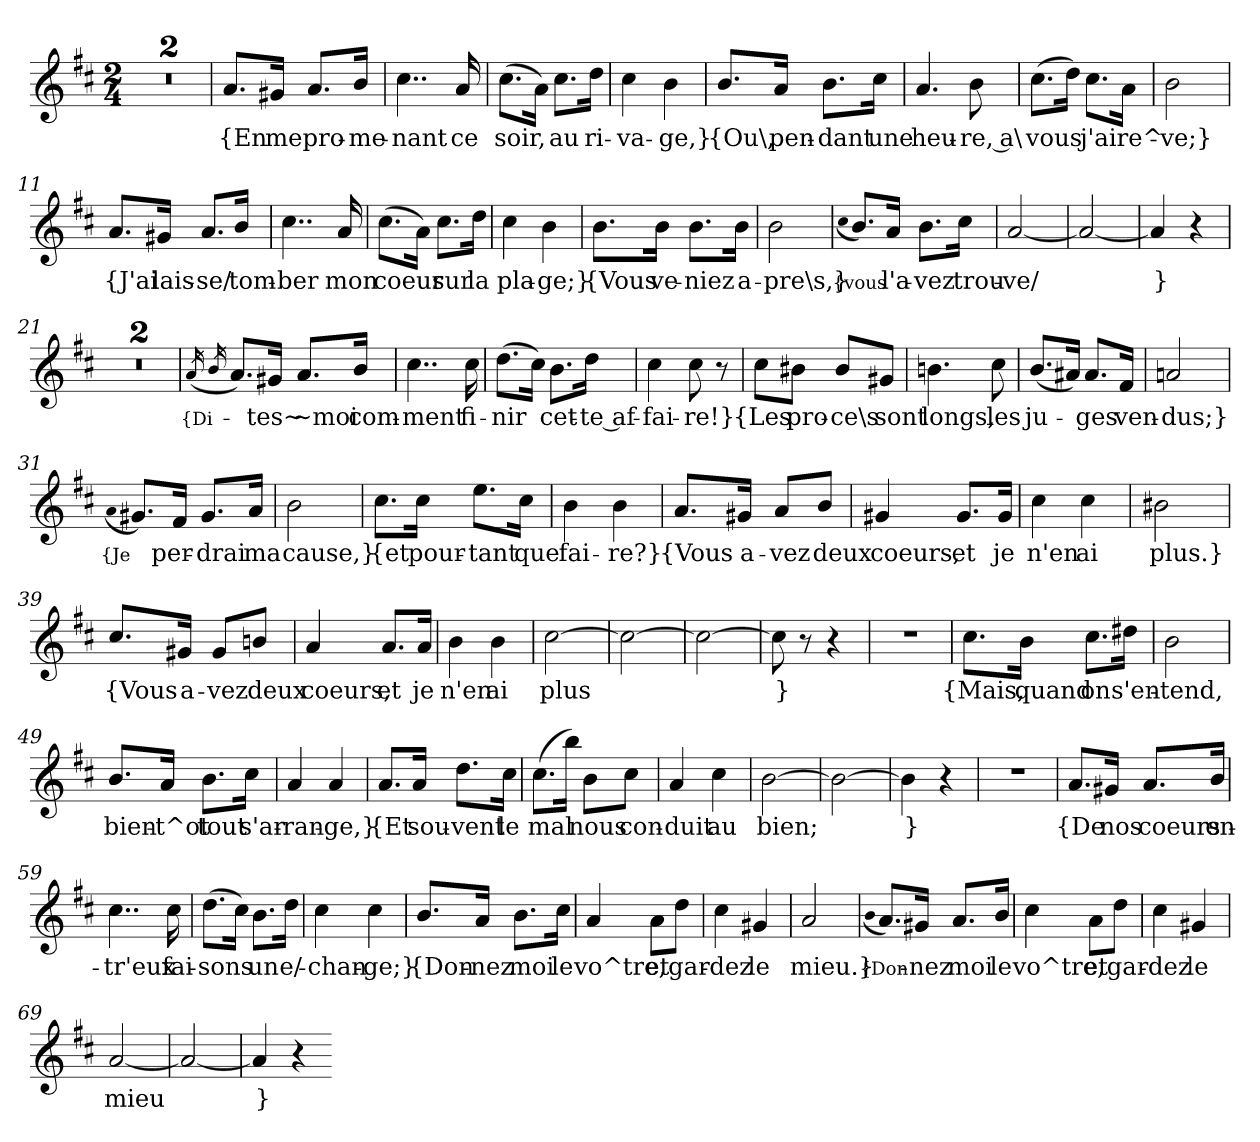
**kern	**text
*part1	*part1
*staff1	*staff1
*clefG2	*
*k[f#c#]	*
*M2/4	*
=1	=1
2r	.
=2	=2
2r	.
=3	=3
8.a/L	{En
16g#X/Jk	me
8.a/L	pro-
16b/Jk	-me-
=4	=4
4..cc#	-nant
16a	ce
=5	=5
(8.cc#\L	soir,
16a\Jk)	.
8.cc#\L	au
16dd\Jk	ri-
=6	=6
4cc#	-va-
4b	-ge,}
=7	=7
8.b/L	{Ou\,
16a/Jk	pen-
8.b\L	-dant
16cc#\Jk	une
=8	=8
4.a	heu-
8b	-re, a\
=9	=9
(8.cc#\L	vous
16dd\Jk)	.
8.cc#\L	j'ai
16a\Jk	re^-
=10	=10
2b	-ve;}
=11	=11
8.a/L	{J'ai
16g#X/Jk	lais-
8.a/L	-se/
16b/Jk	tom-
=12	=12
4..cc#	-ber
16a	mon
=13	=13
(8.cc#\L	coeur
16a\Jk)	.
8.cc#\L	sur
16dd\Jk	la
=14	=14
4cc#	pla-
4b	-ge;}
=15	=15
8.b\L	{Vous
16b\Jk	ve-
8.b\L	-niez
16b\Jk	a-
=16	=16
2b	-pre\s,}
=17	=17
(qcc#	{vous
8.b/L)	.
16a/Jk	l'a-
8.b\L	-vez
16cc#\Jk	trou-
=18	=18
[2a	-ve/
=19	=19
2a_	.
=20	=20
4a]	}
4r	.
=21	=21
2r	.
=22	=22
2r	.
=23	=23
(16qa	{Di-
16qb	.
8.a/L)	.
16g#X/Jk	-tes~
8.a/L	~moi
16b/Jk	com-
=24	=24
4..cc#	-ment
16cc#	fi-
=25	=25
(8.dd\L	-nir
16cc#\Jk)	.
8.b\L	cet-
16dd\Jk	-te af-
=26	=26
4cc#	-fai-
8cc#	-re!}
8r	.
=27	=27
8cc#\L	{Les
8b#X\J	pro-
8b#/L	-ce\s
8g#X/J	sont
=28	=28
4.bn	longs,
8cc#	les
=29	=29
(8.b/L	ju-
16a#X/Jk)	.
8.a#/L	-ges
16f#/Jk	ven-
=30	=30
2an	-dus;}
=31	=31
(qa	{Je
8.g#X/L)	.
16f#/Jk	per-
8.g#/L	-drai
16a/Jk	ma
=32	=32
2b	cause,}
=33	=33
8.cc#\L	{et
16cc#\Jk	pour-
8.ee\L	-tant
16cc#\Jk	que
=34	=34
4b	fai-
4b	-re?}
=35	=35
8.a/L	{Vous
16g#X/Jk	a-
8a/L	-vez
8b/J	deux
=36	=36
4g#X	coeurs,
8.g#/L	et
16g#/Jk	je
=37	=37
4cc#	n'en
4cc#	ai
=38	=38
2b#X	plus.}
=39	=39
8.cc#/L	{Vous
16g#X/Jk	a-
8g#/L	-vez
8bn/J	deux
=40	=40
4a	coeurs,
8.a/L	et
16a/Jk	je
=41	=41
4b	n'en
4b	ai
=42	=42
[2cc#	plus
=43	=43
2cc#_	.
=44	=44
2cc#_	.
=45	=45
8cc#]	}
8r	.
4r	.
=46	=46
2r	.
=47	=47
8.cc#\L	{Mais,
16b\Jk	quand
8.cc#\L	on
16dd#X\Jk	s'en-
=48	=48
2b	-tend,
=49	=49
8.b/L	bien-
16a/Jk	-t^ot
8.b\L	tout
16cc#\Jk	s'ar-
=50	=50
4a	-ran-
4a	-ge,}
=51	=51
8.a/L	{Et
16a/Jk	sou-
8.dd\L	-vent
16cc#\Jk	le
=52	=52
(8.cc#\L	mal
16bb\Jk)	.
8b\L	nous
8cc#\J	con-
=53	=53
4a	-duit
4cc#	au
=54	=54
[2b	bien;
=55	=55
2b_	.
=56	=56
4b]	}
4r	.
=57	=57
2r	.
=58	=58
8.a/L	{De
16g#X/Jk	nos
8.a/L	coeurs
16b/Jk	en-
=59	=59
4..cc#	-tr'eux
16cc#	fai-
=60	=60
(8.dd\L	-sons
16cc#\Jk)	.
8.b\L	un
16dd\Jk	e/-
=61	=61
4cc#	-chan-
4cc#	-ge;}
=62	=62
8.b/L	{Don-
16a/Jk	-nez
8.b\L	moi
16cc#\Jk	le
=63	=63
4a	vo^tre,
8a\L	et
8dd\J	gar-
=64	=64
4cc#	-dez
4g#X	le
=65	=65
2a	mieu.}
=66	=66
(qb	{Don-
8.a/L)	.
16g#X/Jk	-nez
8.a/L	moi
16b/Jk	le
=67	=67
4cc#	vo^tre,
8a\L	et
8dd\J	gar-
=68	=68
4cc#	-dez
4g#X	le
=69	=69
[2a	mieu
=70	=70
2a_	.
=71	=71
4a]	}
4r	.
=-	=-
*-	*-
